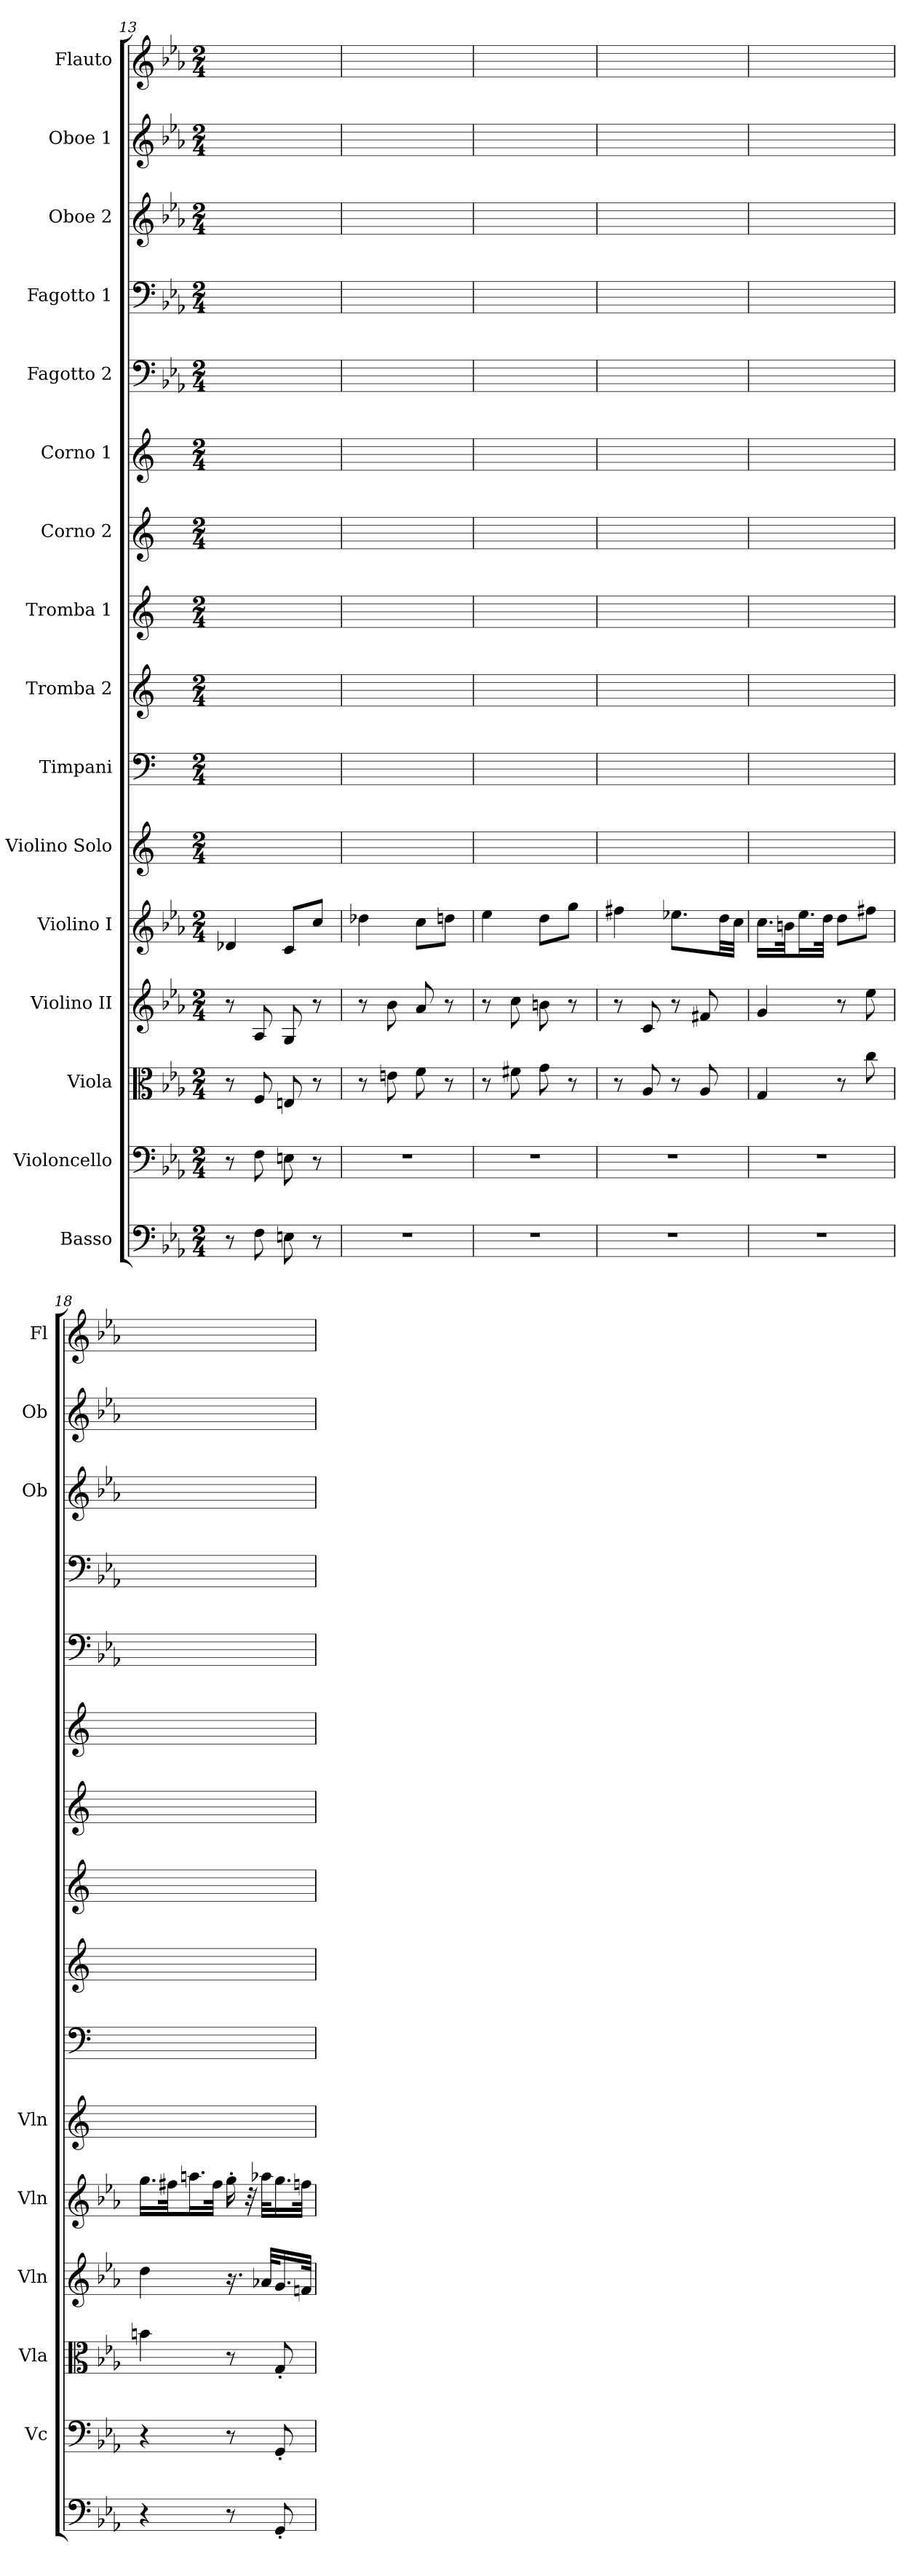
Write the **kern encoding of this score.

**kern	**kern	**kern	**kern	**kern	**kern	**kern	**kern	**kern	**kern	**kern	**kern	**kern	**kern	**kern	**kern
*part16	*part15	*part14	*part13	*part12	*part11	*part10	*part9	*part8	*part7	*part6	*part5	*part4	*part3	*part2	*part1
*staff16	*staff15	*staff14	*staff13	*staff12	*staff11	*staff10	*staff9	*staff8	*staff7	*staff6	*staff5	*staff4	*staff3	*staff2	*staff1
*I"Basso	*I"Violoncello	*I"Viola	*I"Violino II	*I"Violino I	*I"Violino Solo	*I"Timpani	*I"Tromba 2	*I"Tromba 1	*I"Corno 2	*I"Corno 1	*I"Fagotto 2	*I"Fagotto 1	*I"Oboe 2	*I"Oboe 1	*I"Flauto
*	*I'Vc	*I'Vla	*I'Vln	*I'Vln	*I'Vln	*	*	*	*	*	*	*	*I'Ob	*I'Ob	*I'Fl
*clefF4	*clefF4	*clefC3	*clefG2	*clefG2	*clefG2	*clefF4	*clefG2	*clefG2	*clefG2	*clefG2	*clefF4	*clefF4	*clefG2	*clefG2	*clefG2
*ITrd7c12	*	*	*	*	*	*	*ITrd1c2	*ITrd1c2	*ITrd7c12	*ITrd7c12	*	*	*	*	*
*k[b-e-a-]	*k[b-e-a-]	*k[b-e-a-]	*k[b-e-a-]	*k[b-e-a-]	*	*	*	*	*	*	*k[b-e-a-]	*k[b-e-a-]	*k[b-e-a-]	*k[b-e-a-]	*k[b-e-a-]
*M2/4	*M2/4	*M2/4	*M2/4	*M2/4	*M2/4	*M2/4	*M2/4	*M2/4	*M2/4	*M2/4	*M2/4	*M2/4	*M2/4	*M2/4	*M2/4
=13	=13	=13	=13	=13	=13	=13	=13	=13	=13	=13	=13	=13	=13	=13	=13
8r	8r	8r	8r	4d-X	2ryy	2ryy	2ryy	2ryy	2ryy	2ryy	2ryy	2ryy	2ryy	2ryy	2ryy
8FF	8F	8F	8A-	.	.	.	.	.	.	.	.	.	.	.	.
8EEn	8En	8En	8G	8c/L	.	.	.	.	.	.	.	.	.	.	.
8r	8r	8r	8r	8cc/J	.	.	.	.	.	.	.	.	.	.	.
=14	=14	=14	=14	=14	=14	=14	=14	=14	=14	=14	=14	=14	=14	=14	=14
2r	2r	8r	8r	4dd-X	2ryy	2ryy	2ryy	2ryy	2ryy	2ryy	2ryy	2ryy	2ryy	2ryy	2ryy
.	.	8en	8b-	.	.	.	.	.	.	.	.	.	.	.	.
.	.	8f	8a-	8cc\L	.	.	.	.	.	.	.	.	.	.	.
.	.	8r	8r	8ddn\J	.	.	.	.	.	.	.	.	.	.	.
=15	=15	=15	=15	=15	=15	=15	=15	=15	=15	=15	=15	=15	=15	=15	=15
2r	2r	8r	8r	4ee-	2ryy	2ryy	2ryy	2ryy	2ryy	2ryy	2ryy	2ryy	2ryy	2ryy	2ryy
.	.	8f#X	8cc	.	.	.	.	.	.	.	.	.	.	.	.
.	.	8g	8bn	8dd\L	.	.	.	.	.	.	.	.	.	.	.
.	.	8r	8r	8gg\J	.	.	.	.	.	.	.	.	.	.	.
=16	=16	=16	=16	=16	=16	=16	=16	=16	=16	=16	=16	=16	=16	=16	=16
2r	2r	8r	8r	4ff#X	2ryy	2ryy	2ryy	2ryy	2ryy	2ryy	2ryy	2ryy	2ryy	2ryy	2ryy
.	.	8A-	8c	.	.	.	.	.	.	.	.	.	.	.	.
.	.	8r	8r	8.ee-X\L	.	.	.	.	.	.	.	.	.	.	.
.	.	8A-	8f#X	.	.	.	.	.	.	.	.	.	.	.	.
.	.	.	.	32dd\LL	.	.	.	.	.	.	.	.	.	.	.
.	.	.	.	32cc\JJJ	.	.	.	.	.	.	.	.	.	.	.
=17	=17	=17	=17	=17	=17	=17	=17	=17	=17	=17	=17	=17	=17	=17	=17
2r	2r	4G	4g	16.cc\LL	2ryy	2ryy	2ryy	2ryy	2ryy	2ryy	2ryy	2ryy	2ryy	2ryy	2ryy
.	.	.	.	32bn\Jk	.	.	.	.	.	.	.	.	.	.	.
.	.	.	.	16.ee-\L	.	.	.	.	.	.	.	.	.	.	.
.	.	.	.	32dd\JJk	.	.	.	.	.	.	.	.	.	.	.
.	.	8r	8r	8dd\L	.	.	.	.	.	.	.	.	.	.	.
.	.	8cc	8ee-	8ff#X\J	.	.	.	.	.	.	.	.	.	.	.
=18	=18	=18	=18	=18	=18	=18	=18	=18	=18	=18	=18	=18	=18	=18	=18
4r	4r	4bn	4dd	16.gg\LL	2ryy	2ryy	2ryy	2ryy	2ryy	2ryy	2ryy	2ryy	2ryy	2ryy	2ryy
.	.	.	.	32ff#X\Jk	.	.	.	.	.	.	.	.	.	.	.
.	.	.	.	16.aan\L	.	.	.	.	.	.	.	.	.	.	.
.	.	.	.	32ff#\JJk	.	.	.	.	.	.	.	.	.	.	.
8r	8r	8r	16.r	16gg'	.	.	.	.	.	.	.	.	.	.	.
.	.	.	.	32r	.	.	.	.	.	.	.	.	.	.	.
.	.	.	32a-X/KLL	32aa-X\KLL	.	.	.	.	.	.	.	.	.	.	.
8GGG'	8GG'	8G'	16.g/	16.gg\	.	.	.	.	.	.	.	.	.	.	.
.	.	.	32fn/JJk	32ffn\JJk	.	.	.	.	.	.	.	.	.	.	.
=	=	=	=	=	=	=	=	=	=	=	=	=	=	=	=
*-	*-	*-	*-	*-	*-	*-	*-	*-	*-	*-	*-	*-	*-	*-	*-
